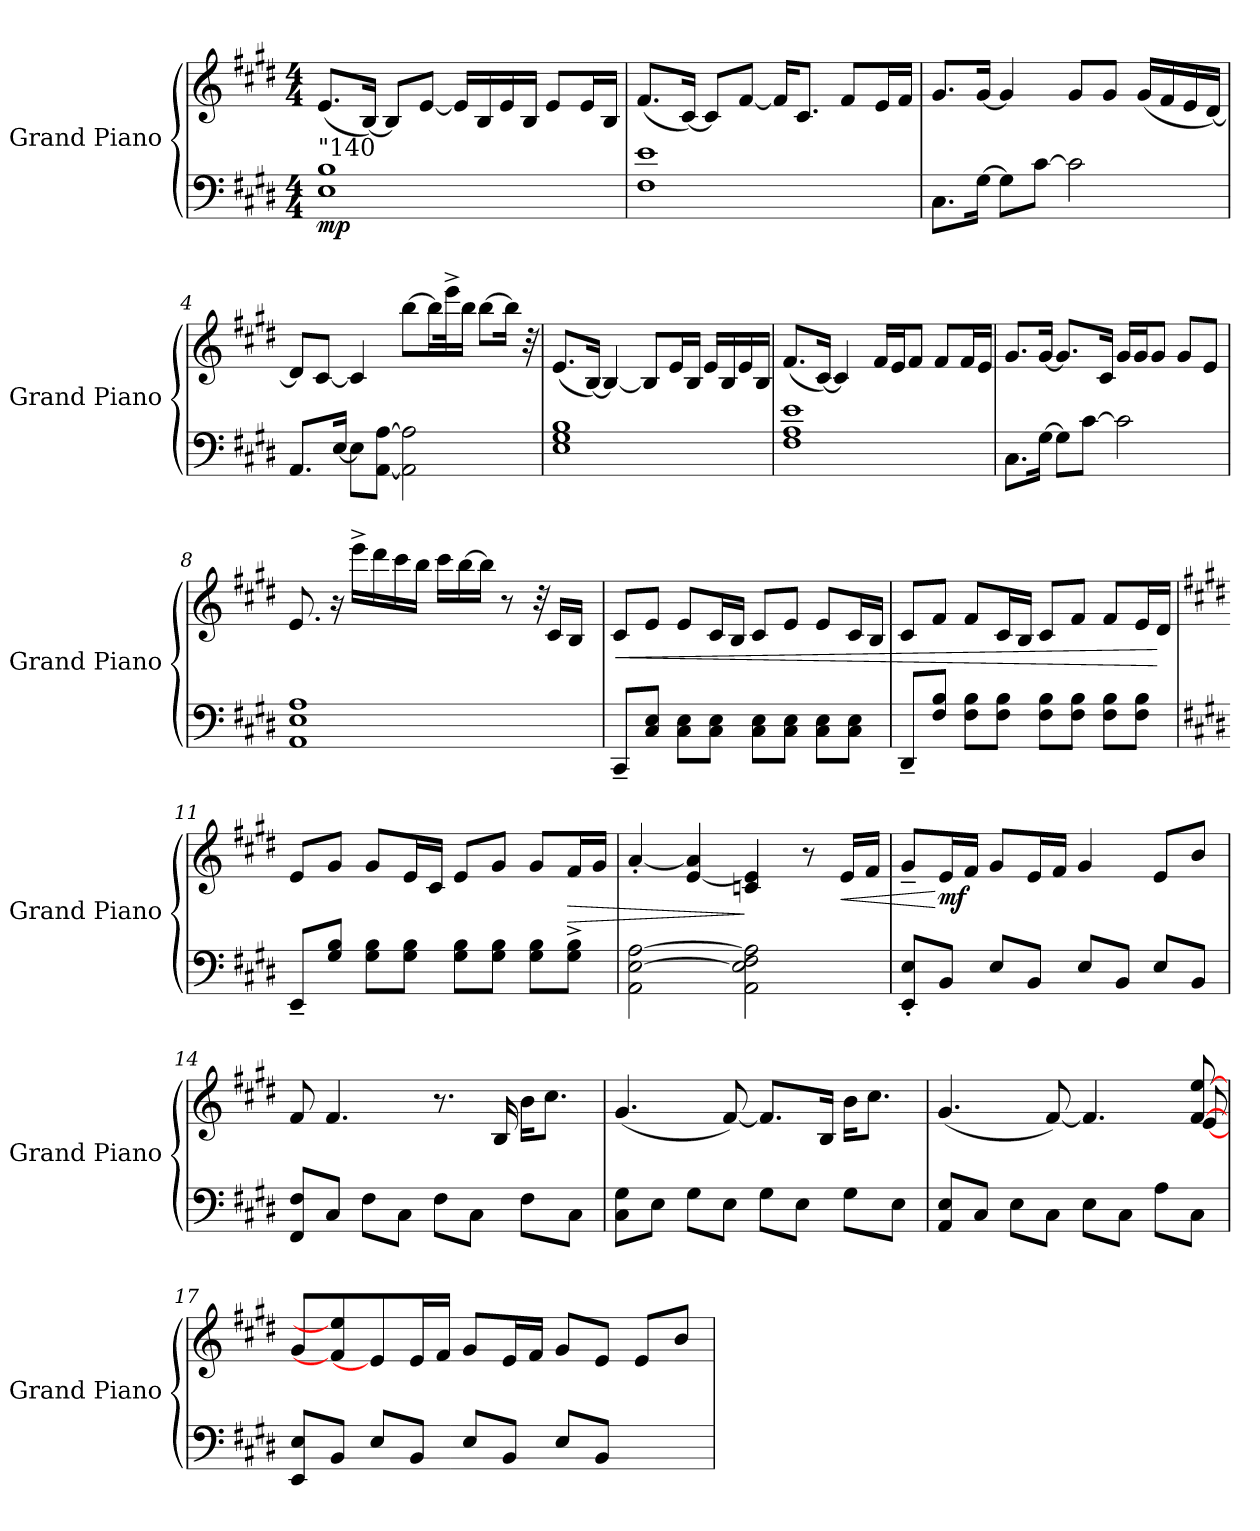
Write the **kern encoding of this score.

**kern	**kern	**dynam
*part1	*part1	*part1
*staff2	*staff1	*staff1/2
*I"Grand Piano	*	*
*I'Grand Piano	*	*
*clefF4	*clefG2	*
*k[f#c#g#d#]	*k[f#c#g#d#]	*
*M4/4	*M4/4	*
*MM80	*MM80	*
=1	=1	=1
*^	*	*
!	!	!LO:TX:b:t="140	!
!	!	!	!LO:DY:b=2
1B	1E	(<8.e/L	mp
.	.	[<16B/Jk)	.
.	.	8B/L]	.
.	.	[<8e/J	.
.	.	16e/LL]	.
.	.	16B/	.
.	.	16e/	.
.	.	16B/JJ	.
.	.	8e/L	.
.	.	16e/L	.
.	.	16B/JJ	.
=2	=2	=2	=2
1e	1F#	(<8.f#/L	.
.	.	[<16c#/Jk)	.
.	.	8c#/L]	.
.	.	[<8f#/J	.
.	.	16f#/KL]	.
.	.	8.c#/J	.
.	.	8f#/L	.
.	.	16e/L	.
.	.	16f#/JJ	.
*v	*v	*	*
!!LO:LB:g=z
=3	=3	=3
8.C#\L	8.g#/L	.
[>16G#\Jk	[<16g#/Jk	.
8G#\L]	4g#/]	.
[>8c#\J	.	.
2c#\]	8g#/L	.
.	8g#/J	.
.	(<16g#/LL	.
.	16f#/	.
.	16e/	.
.	[<16d#/JJ)	.
=4	=4	=4
8.AA/L	8d#/L]	.
.	[<8c#/J	.
[>16E/Jk	.	.
8E\L]	4c#/]	.
[<8AA\ [>8A\J	.	.
2AA\] 2A\]	[>8bb\L	.
.	16bb\L]	.
.	32eee^>\K	.
.	16bb\JJ	.
.	[>8bb\L	.
.	16bb\Jk]	.
.	32r	.
!!LO:LB:g=z
=5	=5	=5
*^	*	*
*	*^	*	*
1B	1G#	1E	(<8.e/L	.
.	.	.	[<16B/Jk)	.
.	.	.	4B/_<	.
.	.	.	8B/L]	.
.	.	.	16e/L	.
.	.	.	16B/JJ	.
.	.	.	16e/LL	.
.	.	.	16B/	.
.	.	.	16e/	.
.	.	.	16B/JJ	.
=6	=6	=6	=6	=6
1e	1A	1F#	(<8.f#/L	.
.	.	.	[<16c#/Jk)	.
.	.	.	4c#/]	.
.	.	.	16f#/LL	.
.	.	.	16e/J	.
.	.	.	8f#/J	.
.	.	.	8f#/L	.
.	.	.	16f#/L	.
.	.	.	16e/JJ	.
*v	*v	*v	*	*
=7	=7	=7
8.C#\L	8.g#/L	.
[>16G#\Jk	[<16g#/Jk	.
8G#\L]	8.g#/L]	.
[>8c#\J	.	.
.	16c#/Jk	.
2c#\]	16g#/LL	.
.	16g#/J	.
.	8g#/J	.
.	8g#/L	.
.	8e/J	.
!!LO:LB:g=z
=8	=8	=8
*^	*	*
*	*^	*	*
1A:	1E	1AA	8.e/	.
.	.	.	16ra	.
.	.	.	16eee^>\LL	.
.	.	.	16ddd#\	.
.	.	.	16ccc#\	.
.	.	.	16bb\JJ	.
.	.	.	16ccc#\LL	.
.	.	.	[>16bb\	.
.	.	.	16bb\JJ]	.
.	.	.	8r	.
.	.	.	32r	.
.	.	.	16c#/LL	.
.	.	.	16B/JJ	.
.	.	.	32ryy	.
*v	*v	*v	*	*
=9	=9	=9
!	!	!LO:HP:b
8CC#~</L	8c#/L	<
8C#/ 8E/J	8e/J	.
8C#\ 8E\L	8e/L	.
8C#\ 8E\J	16c#/L	.
.	16B/JJ	.
8C#\ 8E\L	8c#/L	.
8C#\ 8E\J	8e/J	.
8C#\ 8E\L	8e/L	.
8C#\ 8E\J	16c#/L	.
.	16B/JJ	.
=10	=10	=10
8DD#~</L	8c#/L	.
8F#/ 8B/J	8f#/J	.
8F#\ 8B\L	8f#/L	.
8F#\ 8B\J	16c#/L	.
.	16B/JJ	.
8F#\ 8B\L	8c#/L	.
8F#\ 8B\J	8f#/J	.
8F#\ 8B\L	8f#/L	.
8F#\ 8B\J	16e/L	.
.	16d#/JJ	[
!!LO:PB:g=z
=11	=11	=11
*k[f#c#g#d#]	*k[f#c#g#d#]	*
8EE~</L	8e/L	.
8G#/ 8B/J	8g#/J	.
8G#\ 8B\L	8g#/L	.
8G#\ 8B\J	16e/L	.
.	16c#/JJ	.
8G#\ 8B\L	8e/L	.
8G#\ 8B\J	8g#/J	.
8G#\ 8B\L	8g#/L	.
!	!	!LO:HP:b
8G#\^> 8B\^>J	16f#/L	>
.	16g#/JJ	.
=12	=12	=12
2AA\ [>2E\ [>2A\	[<4a'>'>/	.
.	[<4e/ 4a/]	.
2AA\ 2E\] 2F#\ 2A\]	4cn/ 4e/]	]
.	8r	.
!	!	!LO:HP:b
.	16e/LL	<
.	16f#/JJ	.
=13	=13	=13
8EE/'> 8E/'>L	8g#~>~>/L	.
!	!	!LO:DY:n=1:b
8BB/J	16e/L	[ mf
.	16f#/JJ	.
8E/L	8g#/L	.
8BB/J	16e/L	.
.	16f#/JJ	.
8E/L	4g#/	.
8BB/J	.	.
8E/L	8e/L	.
8BB/J	8b/J	.
=14	=14	=14
8FF#/ 8F#/L	8f#/	.
8C#/J	4.f#/	.
8F#\L	.	.
8C#\J	.	.
8F#\L	8.r	.
8C#\J	.	.
.	16B/	.
8F#\L	16b\KL	.
.	8.cc#\J	.
8C#\J	.	.
!!LO:LB:g=z
=15	=15	=15
8C#\ 8G#\L	(<4.g#/	.
8E\J	.	.
8G#\L	.	.
8E\J	[<8f#/)	.
8G#\L	8.f#/L]	.
8E\J	.	.
.	16B/Jk	.
8G#\L	16b\KL	.
.	8.cc#\J	.
8E\J	.	.
=16	=16	=16
*	*^	*
8AA/ 8E/L	(<4.g#/	2..ryy	.
8C#/J	.	.	.
8E\L	.	.	.
8C#\J	[<8f#/)	.	.
8E\L	4.f#/]	.	.
8C#\J	.	.	.
8A\L	.	.	.
8C#\J	[8f#/ [8ee/	[8e/	.
*	*v	*v	*
=17	=17	=17
8EE/ 8E/L	8g#/L	.
8BB/J	8f#/] 8ee/]	.
8E/L	8e/]	.
8BB/J	16e/L	.
.	16f#/JJ	.
8E/L	8g#/L	.
8BB/J	16e/L	.
.	16f#/JJ	.
8E/L	8g#/L	.
8BB/J	8e/J	.
4ryy	8e/L	.
.	8b/J	.
=	=	=
*-	*-	*-
